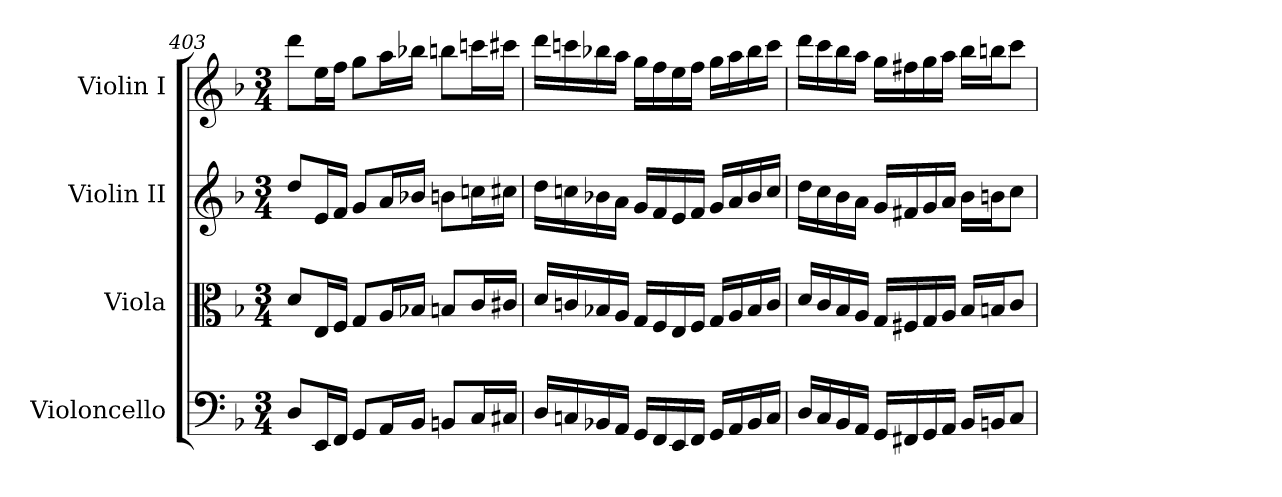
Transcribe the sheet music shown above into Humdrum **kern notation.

**kern	**kern	**kern	**kern
*part4	*part3	*part2	*part1
*staff4	*staff3	*staff2	*staff1
*I"Violoncello	*I"Viola	*I"Violin II	*I"Violin I
*I'Vc	*I'Vla	*I'Vln	*I'Vln
*clefF4	*clefC3	*clefG2	*clefG2
*k[b-]	*k[b-]	*k[b-]	*k[b-]
*M3/4	*M3/4	*M3/4	*M3/4
=403	=403	=403	=403
8D/L	8d/L	8dd/L	8ddd\L
16EE/L	16E/L	16e/L	16ee\L
16FF/JJ	16F/JJ	16f/JJ	16ff\JJ
8GG/L	8G/L	8g/L	8gg\L
16AA/L	16A/L	16a/L	16aa\L
16BB-/JJ	16B-X/JJ	16b-X/JJ	16bb-X\JJ
8BBn/L	8Bn/L	8bn\L	8bbn\L
16C/L	16c/L	16ccn\L	16cccn\L
16C#X/JJ	16c#X/JJ	16cc#X\JJ	16ccc#X\JJ
!!LO:LB:g=z
=404	=404	=404	=404
16D/LL	16d/LL	16dd\LL	16ddd\LL
16Cn/	16cn/	16ccn\	16cccn\
16BB-X/	16B-X/	16b-X\	16bb-X\
16AA/JJ	16A/JJ	16a\JJ	16aa\JJ
16GG/LL	16G/LL	16g/LL	16gg\LL
16FF/	16F/	16f/	16ff\
16EE/	16E/	16e/	16ee\
16FF/JJ	16F/JJ	16f/JJ	16ff\JJ
16GG/LL	16G/LL	16g/LL	16gg\LL
16AA/	16A/	16a/	16aa\
16BB-/	16B-/	16b-/	16bb-\
16C/JJ	16c/JJ	16cc/JJ	16ccc\JJ
=405	=405	=405	=405
16D/LL	16d/LL	16dd\LL	16ddd\LL
16C/	16c/	16cc\	16ccc\
16BB-/	16B-/	16b-\	16bb-\
16AA/JJ	16A/JJ	16a\JJ	16aa\JJ
16GG/LL	16G/LL	16g/LL	16gg\LL
16FF#X/	16F#X/	16f#X/	16ff#X\
16GG/	16G/	16g/	16gg\
16AA/JJ	16A/JJ	16a/JJ	16aa\JJ
16BB-/LL	16B-/LL	16b-\LL	16bb-\LL
16BBn/J	16Bn/J	16bn\J	16bbn\J
8C/J	8c/J	8cc\J	8ccc\J
=	=	=	=
*-	*-	*-	*-
